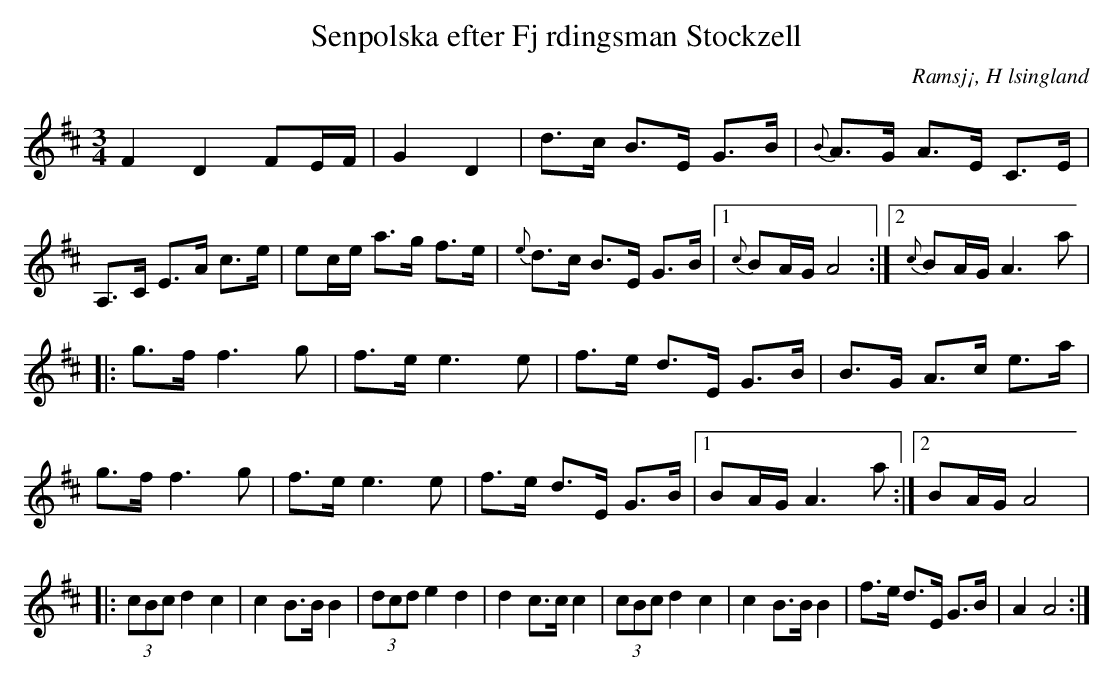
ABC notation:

X:1
T: Senpolska efter Fj rdingsman Stockzell
O: Ramsj¡, H lsingland
M:3/4
L:1/8
K:D
F2 D2 FE/F/|G2 D2| d>c B>E G>B |{B}A>G A>E C>E|A,>C E>A c>e|ec/e/ a>g f>e| {e}d>c B>E G>B |1 {c}BA/G/ A4:|2{c}BA/G/ A2>a2|
|:g>f f2>g2|f>e e2>e2|f>e d>E G>B|B>G A>c e>a|g>f f2>g2|f>e e2>e2|f>e d>E G>B|1 BA/G/ A2>a2:|2 BA/G/ A4|
|:(3cBc d2 c2|c2 B>B B2|(3dcd e2 d2|d2 c>c c2|(3cBc d2 c2|c2 B>B B2|f>e d>E G>B|A2 A4:|
